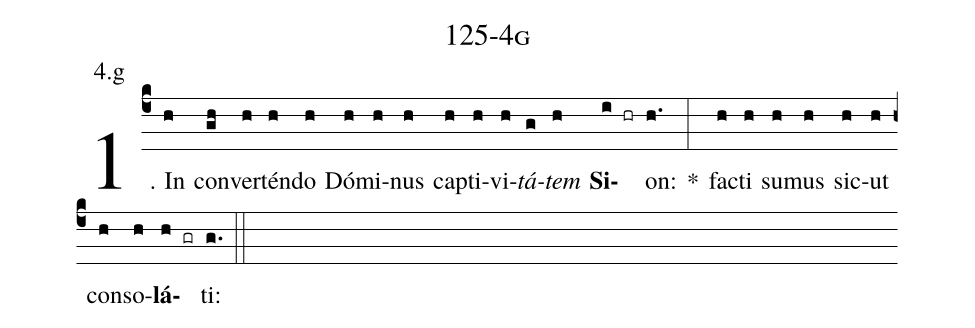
name: 125-4g;
annotation: 4.g;
%%
(c4)1. In(h) con(gh)ver(h)tén(h)do(h) Dó(h)mi(h)nus(h) cap(h)ti(h)vi(h)<i>tá</i>(g)<i>tem</i>(h) <b>Si</b>(i hr)on:(h.) *(:) fac(h)ti(h) su(h)mus(h) sic(h)ut(h) con(h)so(h)<b>lá</b>(h gr)ti:(g.) (::)
